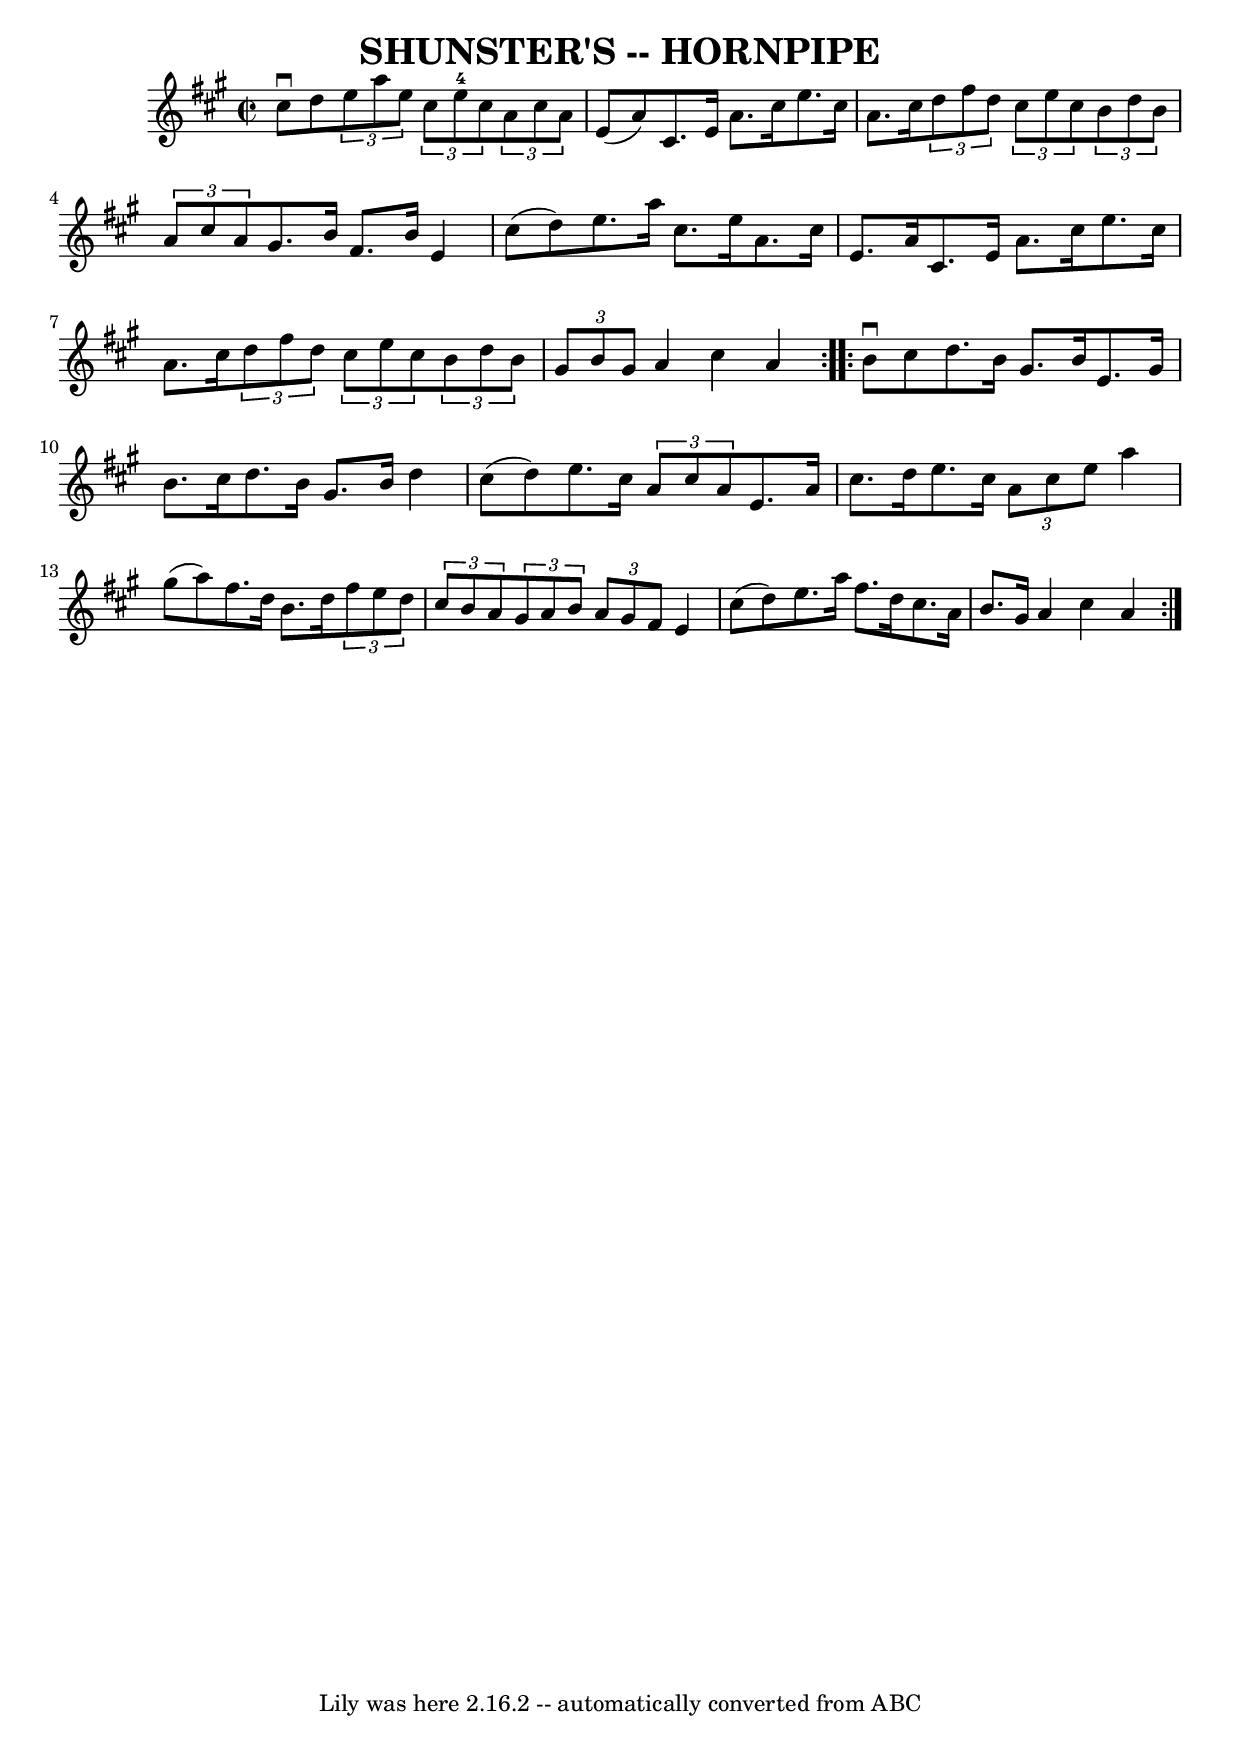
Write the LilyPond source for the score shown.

\version "2.16.2"
\include "Mammoth.ily"
\header {
  %% book = "Ryan's Mammoth Collection of Fiddle Tunes"
  crossRefNumber = "1"
  footnotes = ""
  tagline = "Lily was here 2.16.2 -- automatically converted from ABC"
  title = "SHUNSTER'S -- HORNPIPE"

}
voicedefault =  {



  \repeat volta 2 {

    \override Staff.TimeSignature #'style = #'C
    \time 2/2 
    \key a \major
    cis''8^\downbow d''8        |
    
    \times 2/3 { e''8 a''8 e''8  
	       }   \times 2/3 { cis''8 e''8-4   
				cis''8  
			      }   \times 2/3 { a'8 cis''8 a'8  
					     } e'8 (a'8)   |
    
    cis'8. e'16 a'8. cis''16 e''8. cis''16 a'8. cis''16      
    |
    \times 2/3 { d''8 fis''8 d''8  
	       }   \times 2/3 { cis''8   
				e''8 cis''8  
			      }   \times 2/3 { b'8 d''8 b'8  
					     }   \times 2/3 { a'8  
							      cis''8 a'8  
							    }   |
    gis'8. b'16 fis'8. b'16 e'4    
    cis''8 (d''8)   |
    |
    e''8. a''16 cis''8.    
    e''16 a'8. cis''16 e'8. a'16    |
    cis'8. e'16 a'8.   
    cis''16 e''8. cis''16 a'8. cis''16        |
    \times 2/3 {  
      d''8 fis''8 d''8  
    }   \times 2/3 { cis''8 e''8 cis''8  
		   }   
    \times 2/3 { b'8 d''8 b'8  
	       }   \times 2/3 { gis'8 b'8 gis'8  
			      }  
    |
    a'4 cis''4 a'4    
  }     
  \repeat volta 2 {
    b'8^\downbow   
    cis''8        |
    d''8. b'16 gis'8. b'16 e'8. gis'16    
    b'8. cis''16    |
    d''8. b'16 gis'8. b'16 d''4 cis''8 
    (d''8)       |
    e''8. cis''16    \times 2/3 { a'8 cis''8  
				  a'8  
				} e'8. a'16 cis''8. d''16    |
    e''8. cis''16    
    \times 2/3 { a'8 cis''8 e''8  
	       } a''4 gis''8 (a''8)   
    |
    |
    fis''8. d''16 b'8. d''16    \times 2/3 {   
      fis''8 e''8 d''8  
    }   \times 2/3 { cis''8 b'8 a'8  
		   }   |
    
    \times 2/3 { gis'8 a'8 b'8  
	       }   \times 2/3 { a'8 gis'8 fis'8  
			      } 
    e'4 cis''8 (d''8)       |
    e''8. a''16 fis''8.    
    d''16 cis''8. a'16 b'8. gis'16    |
    a'4 cis''4 a'4   
    
  }   

}

\score{
  <<

    \context Staff="default"
    {
      \voicedefault 
      
    }

  >>
  \layout {
    
  }
  \midi {
  }

}
